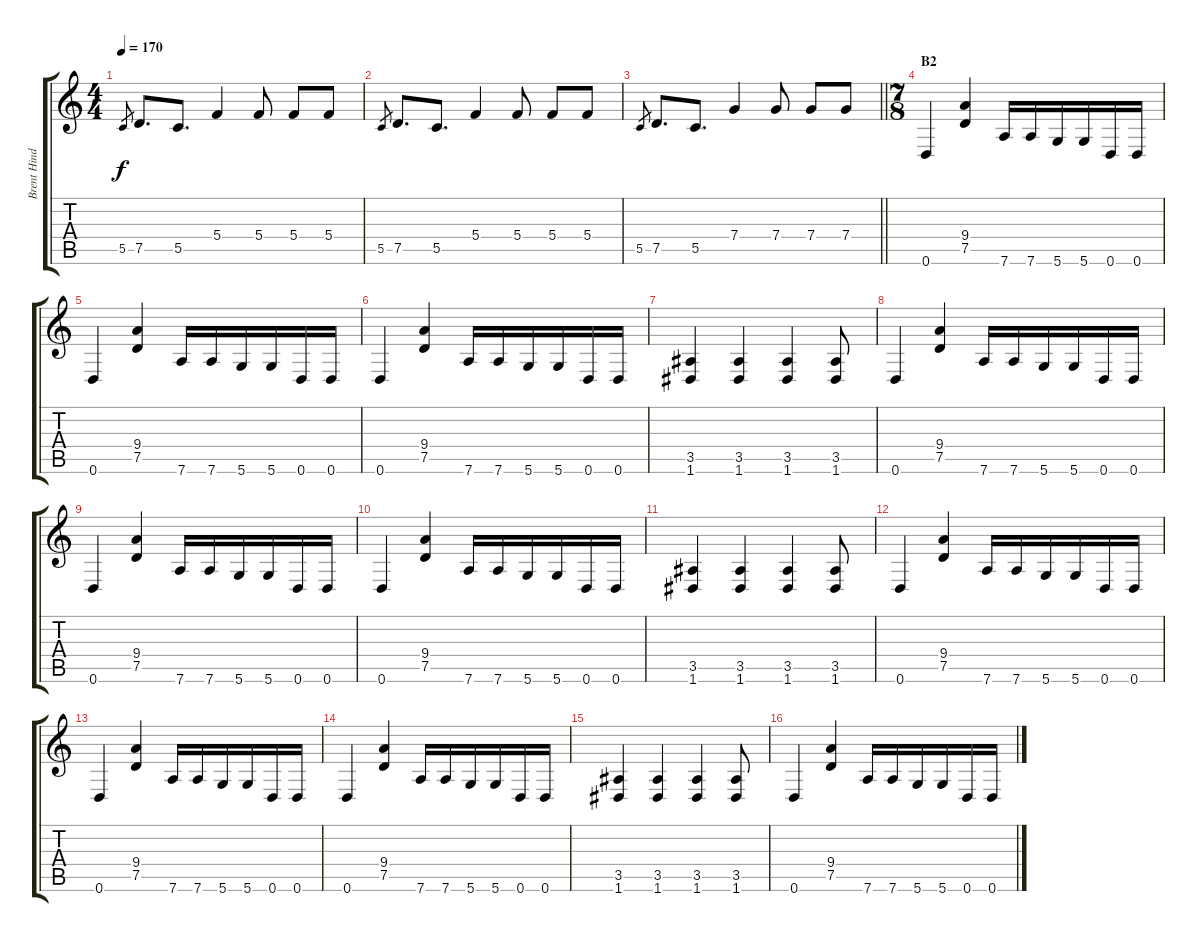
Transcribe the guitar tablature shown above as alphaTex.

\track ("Brent Hinds" "Brent Hind") {instrument distortionguitar}
\staff {score tabs}
\tuning (D4 A3 F3 C3 G2 D2) {hide}
\ts (4 4)
\tempo 170
\clef g2
\ks c
5.5.8{gr dy f} 7.5.8{d} 5.5.8{d} 5.4.4 5.4.8 5.4.8 5.4.8 |
5.5.8{gr} 7.5.8{d} 5.5.8{d} 5.4.4 5.4.8 5.4.8 5.4.8 |
\barLineRight lightlight
5.5.8{gr} 7.5.8{d} 5.5.8{d} 7.4.4 7.4.8 7.4.8 7.4.8 |
\ts (7 8)
\section ("" "B2")
0.6.4 (9.4 7.5).4 7.6.16 7.6.16 5.6.16 5.6.16 0.6.16 0.6.16 |
0.6.4 (9.4 7.5).4 7.6.16 7.6.16 5.6.16 5.6.16 0.6.16 0.6.16 |
0.6.4 (9.4 7.5).4 7.6.16 7.6.16 5.6.16 5.6.16 0.6.16 0.6.16 |
(3.5 1.6).4 (3.5 1.6).4 (3.5 1.6).4 (3.5 1.6).8 |
0.6.4 (9.4 7.5).4 7.6.16 7.6.16 5.6.16 5.6.16 0.6.16 0.6.16 |
0.6.4 (9.4 7.5).4 7.6.16 7.6.16 5.6.16 5.6.16 0.6.16 0.6.16 |
0.6.4 (9.4 7.5).4 7.6.16 7.6.16 5.6.16 5.6.16 0.6.16 0.6.16 |
(3.5 1.6).4 (3.5 1.6).4 (3.5 1.6).4 (3.5 1.6).8 |
0.6.4 (9.4 7.5).4 7.6.16 7.6.16 5.6.16 5.6.16 0.6.16 0.6.16 |
0.6.4 (9.4 7.5).4 7.6.16 7.6.16 5.6.16 5.6.16 0.6.16 0.6.16 |
0.6.4 (9.4 7.5).4 7.6.16 7.6.16 5.6.16 5.6.16 0.6.16 0.6.16 |
(3.5 1.6).4 (3.5 1.6).4 (3.5 1.6).4 (3.5 1.6).8 |
0.6.4 (9.4 7.5).4 7.6.16 7.6.16 5.6.16 5.6.16 0.6.16 0.6.16
